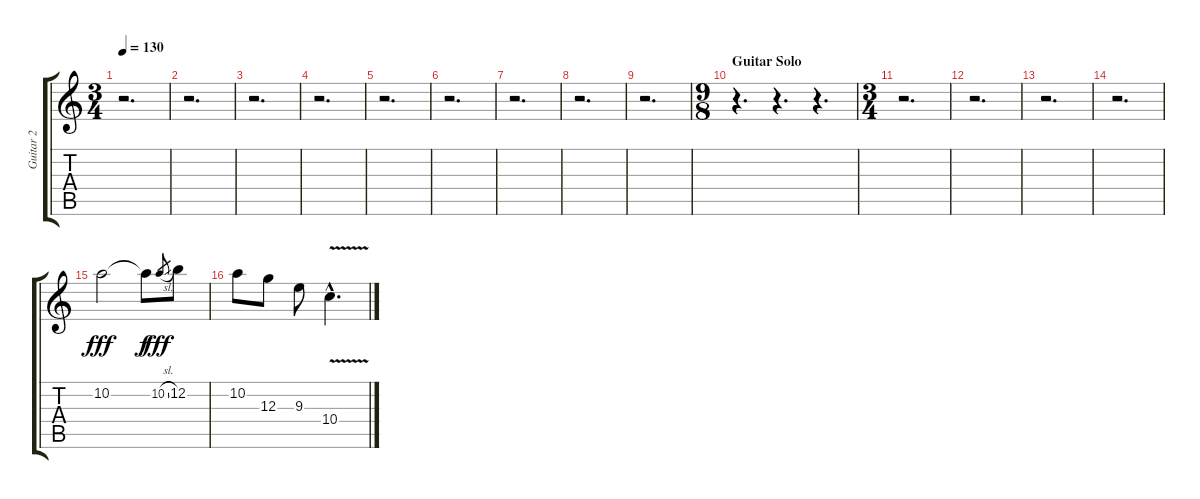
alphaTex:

\track ("Guitar 2" "Guitar 2") {instrument distortionguitar}
\staff {score tabs}
\tuning (E4 B3 G3 D3 A2 E2) {hide}
\ts (3 4)
\tempo 130
\clef g2
\ks c
r.2{d dy f} |
r.2{d} |
r.2{d} |
r.2{d} |
r.2{d} |
r.2{d} |
r.2{d} |
r.2{d} |
r.2{d} |
\ts (9 8)
\section ("" "Guitar Solo")
r.4{d} r.4{d} r.4{d} |
\ts (3 4)
r.2{d} |
r.2{d} |
r.2{d} |
r.2{d} |
10.2.2{dy fff volume 7} 10.2{t}.8{dy f} 10.2{sl}.8{gr dy fff} 12.2.8 |
10.2.8{volume 7} 12.3.8 9.3.8 10.4{v hac}.4{d}
